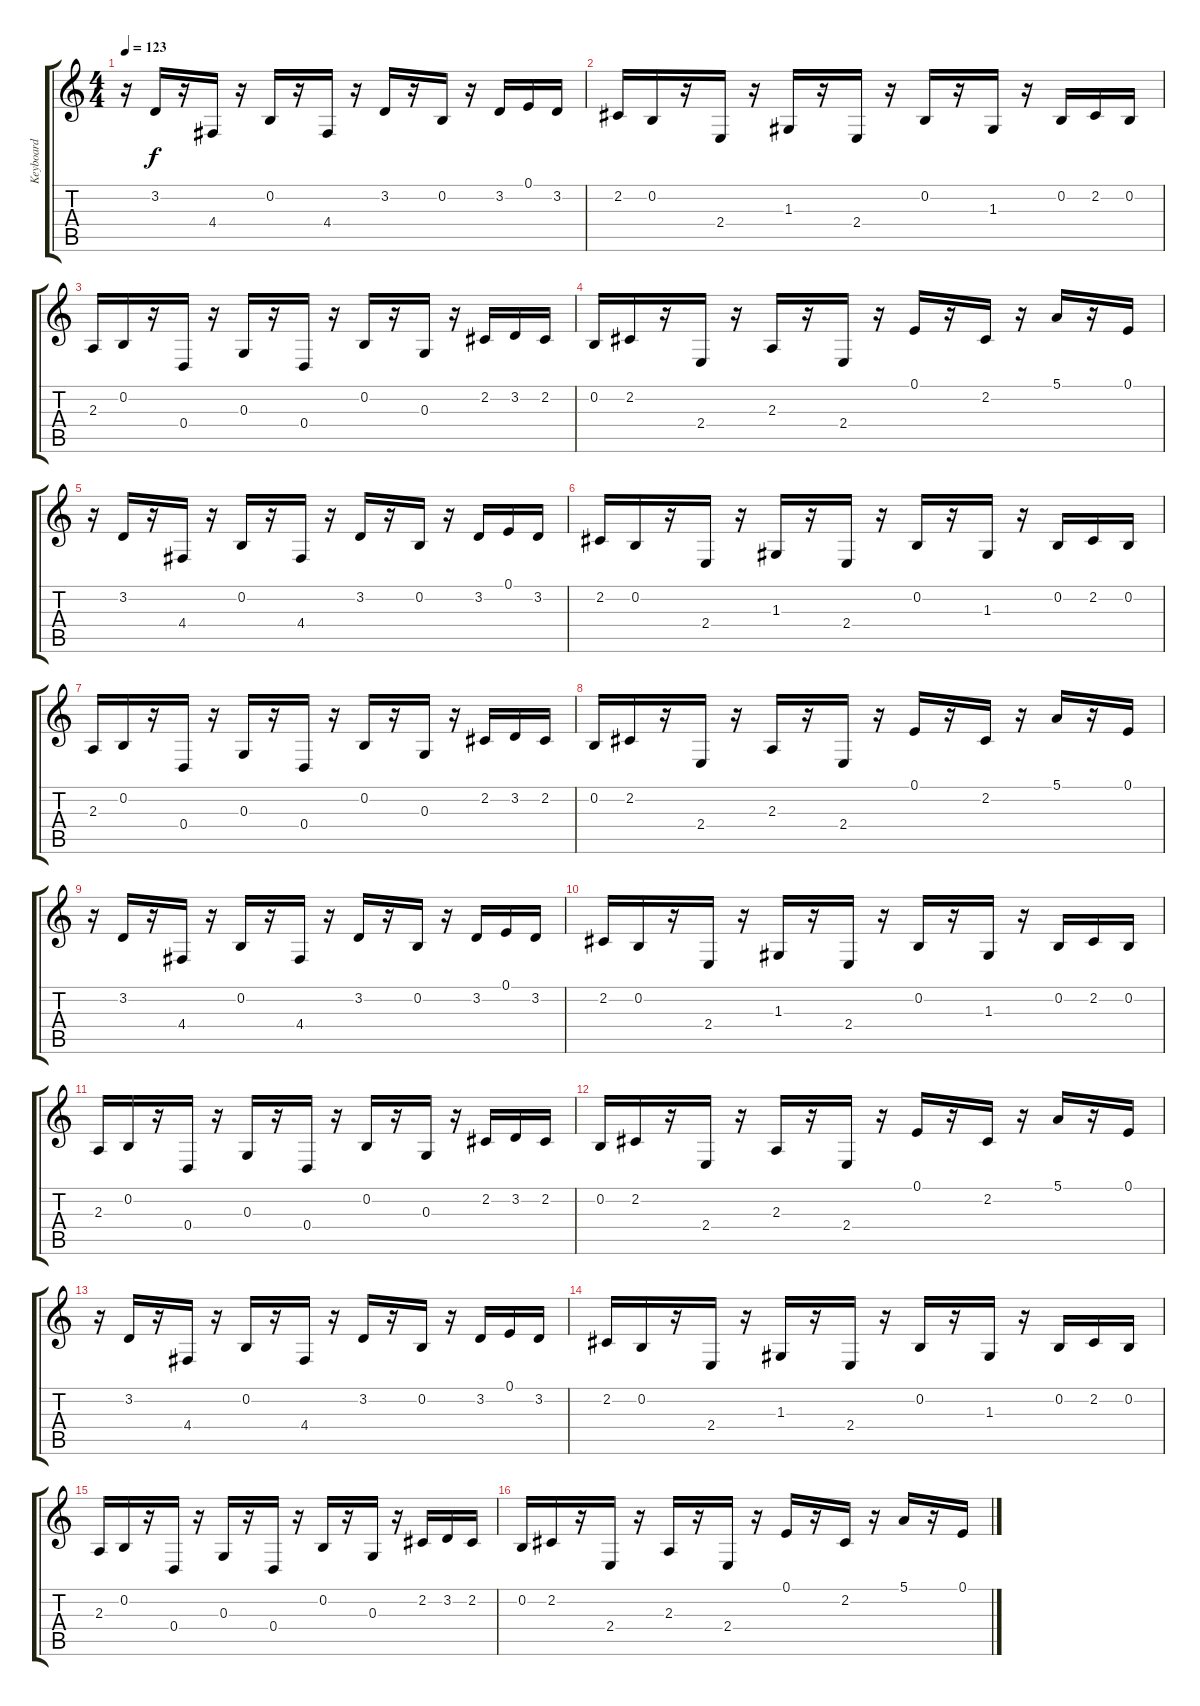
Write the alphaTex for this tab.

\track ("Keyboard" "Keyboard") {instrument lead8bassandlead}
\staff {score tabs}
\tuning (E4 B3 G3 D3 A2 E2) {hide}
\ts (4 4)
\tempo 123
\clef g2
\ks c
r.16{dy f} 3.2.16 r.16 4.4.16 r.16 0.2.16 r.16 4.4.16 r.16 3.2.16 r.16 0.2.16 r.16 3.2.16 0.1.16 3.2.16 |
2.2.16 0.2.16 r.16 2.4.16 r.16 1.3.16 r.16 2.4.16 r.16 0.2.16 r.16 1.3.16 r.16 0.2.16 2.2.16 0.2.16 |
2.3.16 0.2.16 r.16 0.4.16 r.16 0.3.16 r.16 0.4.16 r.16 0.2.16 r.16 0.3.16 r.16 2.2.16 3.2.16 2.2.16 |
0.2.16 2.2.16 r.16 2.4.16 r.16 2.3.16 r.16 2.4.16 r.16 0.1.16 r.16 2.2.16 r.16 5.1.16 r.16 0.1.16 |
r.16 3.2.16 r.16 4.4.16 r.16 0.2.16 r.16 4.4.16 r.16 3.2.16 r.16 0.2.16 r.16 3.2.16 0.1.16 3.2.16 |
2.2.16 0.2.16 r.16 2.4.16 r.16 1.3.16 r.16 2.4.16 r.16 0.2.16 r.16 1.3.16 r.16 0.2.16 2.2.16 0.2.16 |
2.3.16 0.2.16 r.16 0.4.16 r.16 0.3.16 r.16 0.4.16 r.16 0.2.16 r.16 0.3.16 r.16 2.2.16 3.2.16 2.2.16 |
0.2.16 2.2.16 r.16 2.4.16 r.16 2.3.16 r.16 2.4.16 r.16 0.1.16 r.16 2.2.16 r.16 5.1.16 r.16 0.1.16 |
r.16 3.2.16 r.16 4.4.16 r.16 0.2.16 r.16 4.4.16 r.16 3.2.16 r.16 0.2.16 r.16 3.2.16 0.1.16 3.2.16 |
2.2.16 0.2.16 r.16 2.4.16 r.16 1.3.16 r.16 2.4.16 r.16 0.2.16 r.16 1.3.16 r.16 0.2.16 2.2.16 0.2.16 |
2.3.16 0.2.16 r.16 0.4.16 r.16 0.3.16 r.16 0.4.16 r.16 0.2.16 r.16 0.3.16 r.16 2.2.16 3.2.16 2.2.16 |
0.2.16 2.2.16 r.16 2.4.16 r.16 2.3.16 r.16 2.4.16 r.16 0.1.16 r.16 2.2.16 r.16 5.1.16 r.16 0.1.16 |
r.16 3.2.16 r.16 4.4.16 r.16 0.2.16 r.16 4.4.16 r.16 3.2.16 r.16 0.2.16 r.16 3.2.16 0.1.16 3.2.16 |
2.2.16 0.2.16 r.16 2.4.16 r.16 1.3.16 r.16 2.4.16 r.16 0.2.16 r.16 1.3.16 r.16 0.2.16 2.2.16 0.2.16 |
2.3.16 0.2.16 r.16 0.4.16 r.16 0.3.16 r.16 0.4.16 r.16 0.2.16 r.16 0.3.16 r.16 2.2.16 3.2.16 2.2.16 |
0.2.16 2.2.16 r.16 2.4.16 r.16 2.3.16 r.16 2.4.16 r.16 0.1.16 r.16 2.2.16 r.16 5.1.16 r.16 0.1.16
